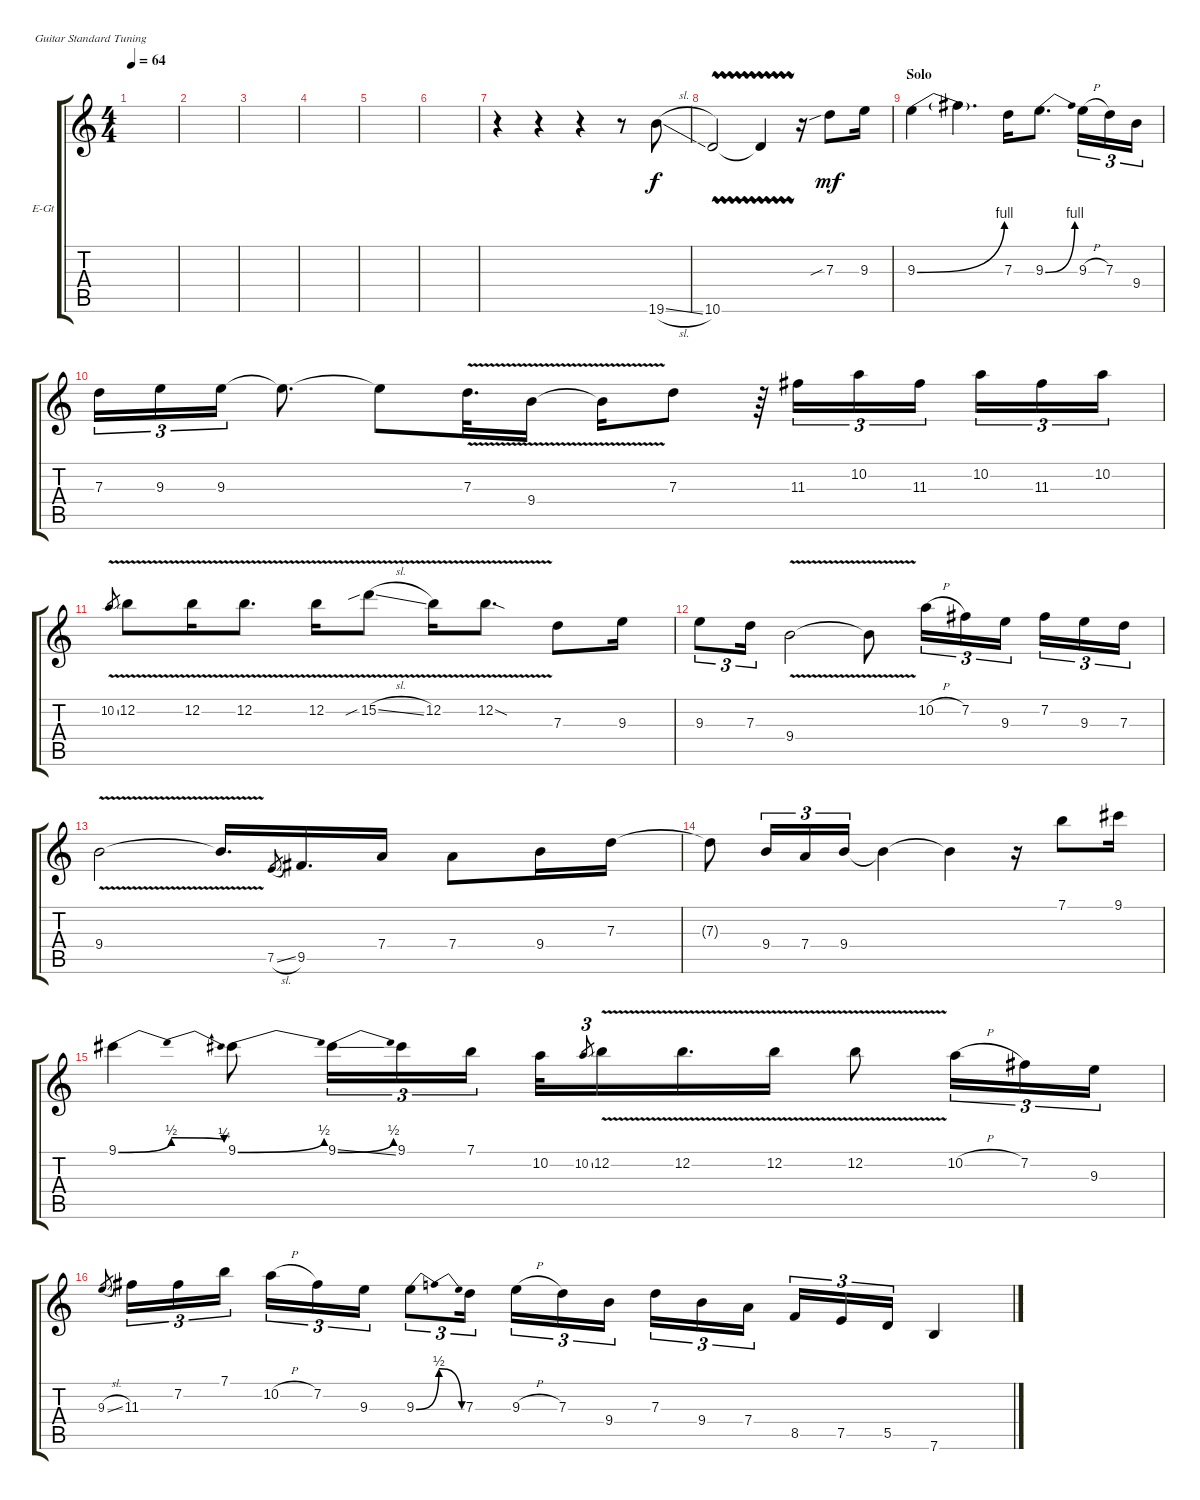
\defaultSystemsLayout 4
\bracketExtendMode groupsimilarinstruments
\firstSystemTrackNameOrientation horizontal
\otherSystemsTrackNameOrientation horizontal
\track ("Solo Guitar" "E-Gt") {instrument overdrivenguitar}
\staff {score tabs}
\tuning (E4 B3 G3 D3 A2 E2)
\ts (4 4)
\tempo 64
\clef g2
\ks c
|
|
|
|
|
|
r.4 r.4 r.4 r.8 19.6{sl}.8{dy f} |
10.6{vw}.2 10.6{t}.4 r.16 7.3{sib}.8{dy mf} 9.3.16 |
\section ("" "Solo")
9.3{be (bend 0 0 13.2 4)}.4 9.3{t}.4{d} 7.3.16 9.3{be (bend 0 0 15 4)}.8{d} 9.3{h}.16{tu (3 2)} 7.3.16{tu (3 2)} 9.4.16{tu (3 2)} |
7.3.16{tu (3 2)} 9.3.16{tu (3 2)} 9.3.16{tu (3 2)} 9.3{t}.8{d} 9.3{t}.8 7.3{v}.32{d} 9.4{v}.16 9.4{t}.16 7.3.8 r.64 11.3.16{tu (3 2)} 10.2.16{tu (3 2)} 11.3.16{tu (3 2)} 10.2.16{tu (3 2)} 11.3.16{tu (3 2)} 10.2.16{tu (3 2)} |
10.2{v ss}.8{gr} 12.2{v}.8 12.2{v}.16 12.2{v}.8{d} 12.2{v}.16 15.2{v sib sl}.8 12.2{v}.16 12.2{v sod}.8{d} 7.3.8 9.3.16 |
9.3.8{tu (3 2)} 7.3.16{tu (3 2)} 9.4{v}.2 9.4{v t}.8 10.2{h}.16{tu (3 2)} 7.2.16{tu (3 2)} 9.3.16{tu (3 2)} 7.2.16{tu (3 2)} 9.3.16{tu (3 2)} 7.3.16{tu (3 2)} |
9.4{v}.2 9.4{t}.16{d} 7.5{sl}.8{gr} 9.5.16{d} 7.4.16 7.4.8 9.4.16 7.3.16 |
7.3{t}.8 9.4.16{tu (3 2)} 7.4.16{tu (3 2)} 9.4.16{tu (3 2)} 9.4{t}.4 9.4{t}.4 r.16 7.1.8 9.1.16 |
9.1{be (bendrelease 0 0 0.6 2 28.799999999999997 2 30 1)}.4 9.1{be (bend 0 0 0.6 2)}.8 9.1{be (bend 0 0 7.199999999999999 2) ss}.16{tu (3 2)} 9.1.16{tu (3 2)} 7.1.16{tu (3 2)} 10.2.32 10.2{ss}.8{tu (3 2) gr} 12.2{v}.16 12.2{v}.16{d} 12.2{v}.16 12.2{v}.8 10.2{h}.16{tu (3 2)} 7.2.16{tu (3 2)} 9.3.16{tu (3 2)} |
9.3{sl}.8{gr} 11.3.16{tu (3 2)} 7.2.16{tu (3 2)} 7.1.16{tu (3 2)} 10.2{h}.16{tu (3 2)} 7.2.16{tu (3 2)} 9.3.16{tu (3 2)} 9.3{be (bendrelease 0 0 15.6 2 16.2 2 30 0)}.8{tu (3 2)} 7.3.16{tu (3 2)} 9.3{h}.16{tu (3 2)} 7.3.16{tu (3 2)} 9.4.16{tu (3 2)} 7.3.16{tu (3 2)} 9.4.16{tu (3 2)} 7.4.16{tu (3 2)} 8.5.16{tu (3 2)} 7.5.16{tu (3 2)} 5.5.16{tu (3 2)} 7.6.4
